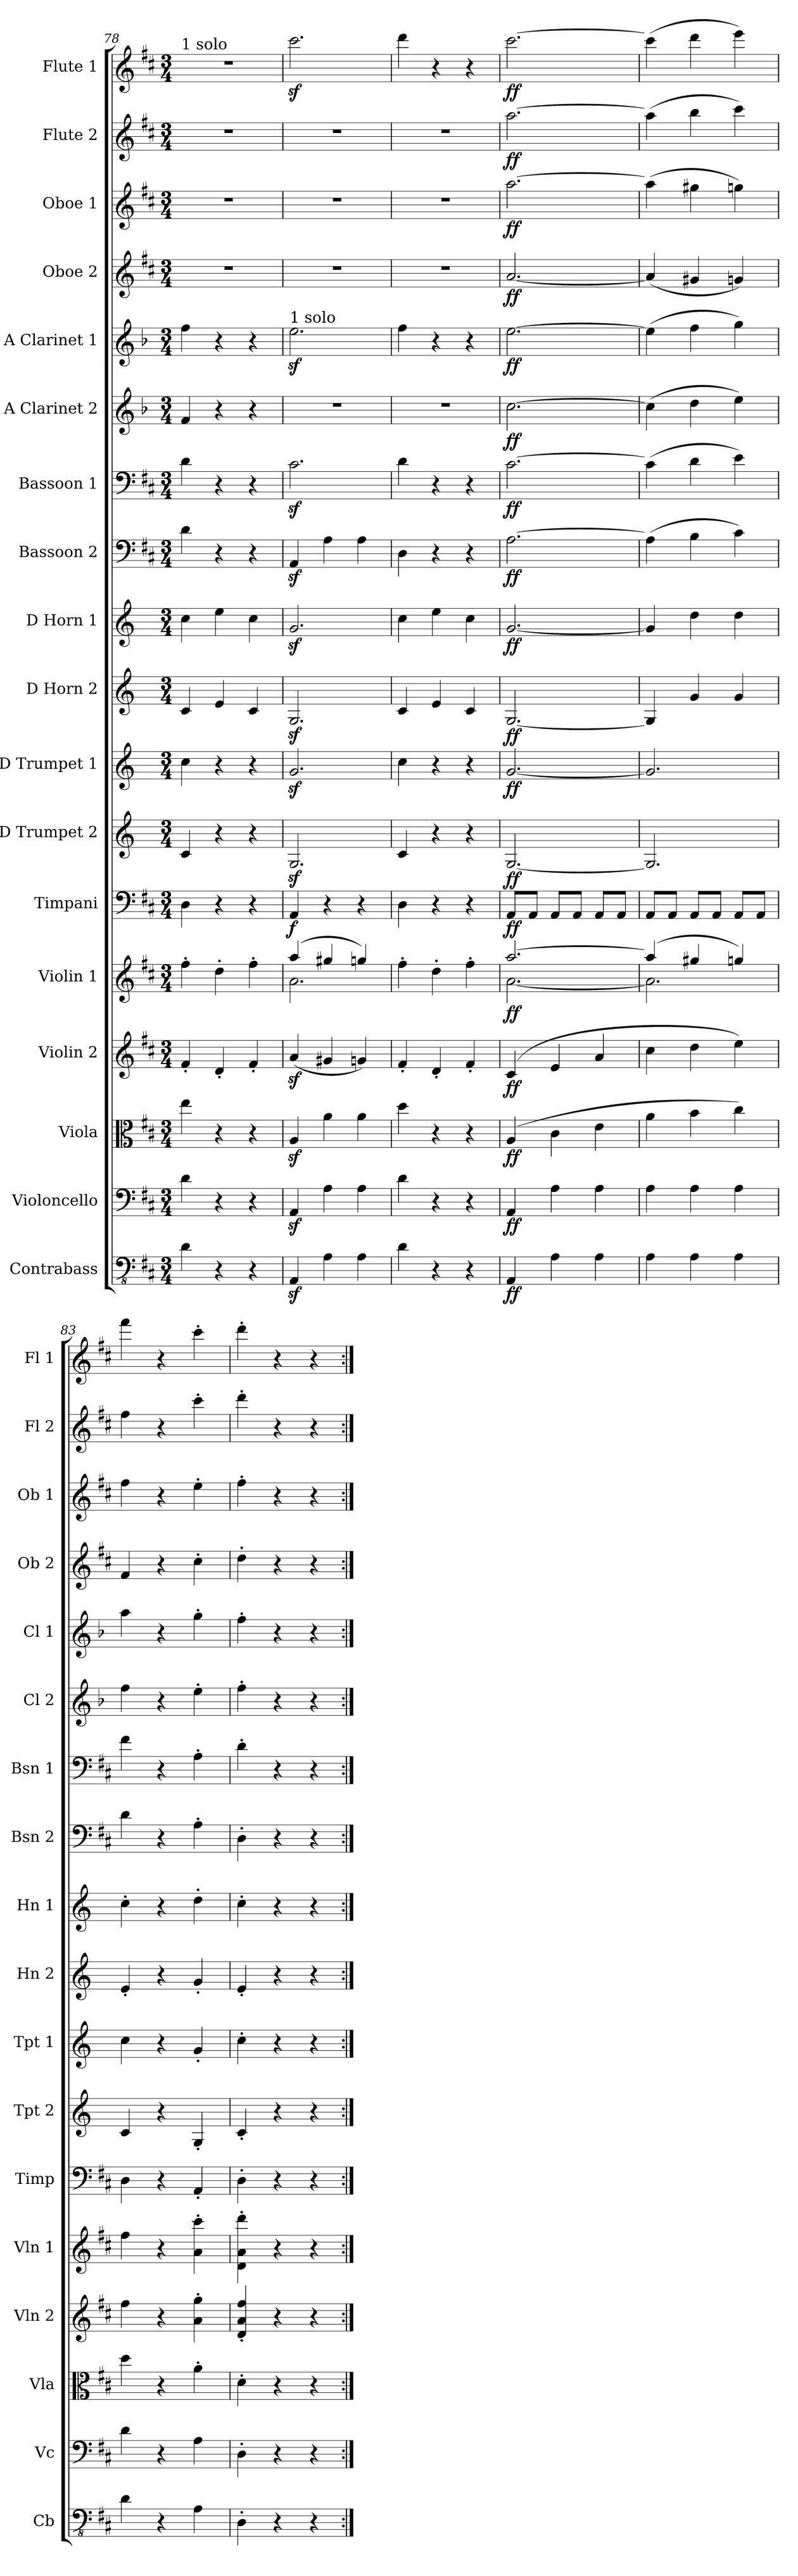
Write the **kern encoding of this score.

**kern	**dynam	**kern	**dynam	**kern	**dynam	**kern	**dynam	**kern	**dynam	**kern	**dynam	**kern	**dynam	**kern	**dynam	**kern	**dynam	**kern	**dynam	**kern	**dynam	**kern	**dynam	**kern	**dynam	**kern	**dynam	**kern	**dynam	**kern	**dynam	**kern	**dynam	**kern	**dynam
*part18	*part18	*part17	*part17	*part16	*part16	*part15	*part15	*part14	*part14	*part13	*part13	*part12	*part12	*part11	*part11	*part10	*part10	*part9	*part9	*part8	*part8	*part7	*part7	*part6	*part6	*part5	*part5	*part4	*part4	*part3	*part3	*part2	*part2	*part1	*part1
*staff18	*staff18	*staff17	*staff17	*staff16	*staff16	*staff15	*staff15	*staff14	*staff14	*staff13	*staff13	*staff12	*staff12	*staff11	*staff11	*staff10	*staff10	*staff9	*staff9	*staff8	*staff8	*staff7	*staff7	*staff6	*staff6	*staff5	*staff5	*staff4	*staff4	*staff3	*staff3	*staff2	*staff2	*staff1	*staff1
*I"Contrabass	*	*I"Violoncello	*	*I"Viola	*	*I"Violin 2	*	*I"Violin 1	*	*I"Timpani	*	*I"D Trumpet 2	*	*I"D Trumpet 1	*	*I"D Horn 2	*	*I"D Horn 1	*	*I"Bassoon 2	*	*I"Bassoon 1	*	*I"A Clarinet 2	*	*I"A Clarinet 1	*	*I"Oboe 2	*	*I"Oboe 1	*	*I"Flute 2	*	*I"Flute 1	*
*I'Cb	*	*I'Vc	*	*I'Vla	*	*I'Vln 2	*	*I'Vln 1	*	*I'Timp	*	*I'Tpt 2	*	*I'Tpt 1	*	*I'Hn 2	*	*I'Hn 1	*	*I'Bsn 2	*	*I'Bsn 1	*	*I'Cl 2	*	*I'Cl 1	*	*I'Ob 2	*	*I'Ob 1	*	*I'Fl 2	*	*I'Fl 1	*
*clefFv4	*	*clefF4	*	*clefC3	*	*clefG2	*	*clefG2	*	*clefF4	*	*clefG2	*	*clefG2	*	*clefG2	*	*clefG2	*	*clefF4	*	*clefF4	*	*clefG2	*	*clefG2	*	*clefG2	*	*clefG2	*	*clefG2	*	*clefG2	*
*	*	*	*	*	*	*	*	*	*	*	*	*ITrd-1c-2	*	*ITrd-1c-2	*	*ITrd6c10	*	*ITrd6c10	*	*	*	*	*	*ITrd2c3	*	*ITrd2c3	*	*	*	*	*	*	*	*	*
*k[f#c#]	*	*k[f#c#]	*	*k[f#c#]	*	*k[f#c#]	*	*k[f#c#]	*	*k[f#c#]	*	*k[f#c#]	*	*k[f#c#]	*	*k[f#c#]	*	*k[f#c#]	*	*k[f#c#]	*	*k[f#c#]	*	*k[f#c#]	*	*k[f#c#]	*	*k[f#c#]	*	*k[f#c#]	*	*k[f#c#]	*	*k[f#c#]	*
*M3/4	*	*M3/4	*	*M3/4	*	*M3/4	*	*M3/4	*	*M3/4	*	*M3/4	*	*M3/4	*	*M3/4	*	*M3/4	*	*M3/4	*	*M3/4	*	*M3/4	*	*M3/4	*	*M3/4	*	*M3/4	*	*M3/4	*	*M3/4	*
=78	=78	=78	=78	=78	=78	=78	=78	=78	=78	=78	=78	=78	=78	=78	=78	=78	=78	=78	=78	=78	=78	=78	=78	=78	=78	=78	=78	=78	=78	=78	=78	=78	=78	=78	=78
!	!	!	!	!	!	!	!	!	!	!	!	!	!	!	!	!	!	!	!	!	!	!	!	!	!	!	!	!	!	!	!	!	!	!LO:TX:a:t=1 solo	!
4D\	.	4d\	.	4ee\	.	4f#'/	.	4ff#'\	.	4D\	.	4d/	.	4dd\	.	4D/	.	4d\	.	4d\	.	4d\	.	4d/	.	4dd\	.	2.r	.	2.r	.	2.r	.	2.r	.
4r	.	4r	.	4r	.	4d'/	.	4dd'\	.	4r	.	4r	.	4r	.	4F#/	.	4f#\	.	4r	.	4r	.	4r	.	4r	.	.	.	.	.	.	.	.	.
4r	.	4r	.	4r	.	4f#'/	.	4ff#'\	.	4r	.	4r	.	4r	.	4D/	.	4d\	.	4r	.	4r	.	4r	.	4r	.	.	.	.	.	.	.	.	.
=79	=79	=79	=79	=79	=79	=79	=79	=79	=79	=79	=79	=79	=79	=79	=79	=79	=79	=79	=79	=79	=79	=79	=79	=79	=79	=79	=79	=79	=79	=79	=79	=79	=79	=79	=79
*	*	*	*	*	*	*	*	*^	*	*	*	*	*	*	*	*	*	*	*	*	*	*	*	*	*	*	*	*	*	*	*	*	*	*	*
!	!	!	!	!	!	!	!	!	!	!	!	!	!	!	!	!	!	!	!	!	!	!	!	!	!	!	!LO:TX:a:t=1 solo	!	!	!	!	!	!	!	!	!
!	!	!	!	!	!	!	!	!	!	!LO:DY:b	!	!	!	!	!	!	!	!	!	!	!	!	!	!	!	!	!	!	!	!	!	!	!	!	!	!
!	!	!	!	!	!	!	!	!	!	!LO:DY:n=1:b	!	!LO:DY:b	!	!	!	!	!	!	!	!	!	!	!	!	!	!	!	!	!	!	!	!	!	!	!	!
4AAAz</	.	4AAz</	.	4Az</	.	(4az</	.	(4aa/	2.a\	sf sf	4AA/	f	2.Az</	.	2.az</	.	2.AAz</	.	2.Az</	.	4AAz</	.	2.c#z<\	.	2.r	.	2.cc#z<\	.	2.r	.	2.r	.	2.r	.	2.ccc#z<\	.
4AA\	.	4A\	.	4a\	.	4g#X/	.	4gg#X/	.	.	4r	.	.	.	.	.	.	.	.	.	4A\	.	.	.	.	.	.	.	.	.	.	.	.	.	.	.
4AA\	.	4A\	.	4a\	.	4gn/)	.	4ggn/)	.	.	4r	.	.	.	.	.	.	.	.	.	4A\	.	.	.	.	.	.	.	.	.	.	.	.	.	.	.
*	*	*	*	*	*	*	*	*v	*v	*	*	*	*	*	*	*	*	*	*	*	*	*	*	*	*	*	*	*	*	*	*	*	*	*	*	*
=80	=80	=80	=80	=80	=80	=80	=80	=80	=80	=80	=80	=80	=80	=80	=80	=80	=80	=80	=80	=80	=80	=80	=80	=80	=80	=80	=80	=80	=80	=80	=80	=80	=80	=80	=80
4D\	.	4d\	.	4dd\	.	4f#'/	.	4ff#'\	.	4D\	.	4d/	.	4dd\	.	4D/	.	4d\	.	4D\	.	4d\	.	2.r	.	4dd\	.	2.r	.	2.r	.	2.r	.	4ddd\	.
4r	.	4r	.	4r	.	4d'/	.	4dd'\	.	4r	.	4r	.	4r	.	4F#/	.	4f#\	.	4r	.	4r	.	.	.	4r	.	.	.	.	.	.	.	4r	.
4r	.	4r	.	4r	.	4f#'/	.	4ff#'\	.	4r	.	4r	.	4r	.	4D/	.	4d\	.	4r	.	4r	.	.	.	4r	.	.	.	.	.	.	.	4r	.
!!LO:PB:g=z
=81	=81	=81	=81	=81	=81	=81	=81	=81	=81	=81	=81	=81	=81	=81	=81	=81	=81	=81	=81	=81	=81	=81	=81	=81	=81	=81	=81	=81	=81	=81	=81	=81	=81	=81	=81
*	*	*	*	*	*	*	*	*^	*	*	*	*	*	*	*	*	*	*	*	*	*	*	*	*	*	*	*	*	*	*	*	*	*	*	*
!	!LO:DY:b	!	!LO:DY:b	!	!LO:DY:b	!	!LO:DY:b	!	!	!LO:DY:b	!	!LO:DY:b	!	!LO:DY:b	!	!LO:DY:b	!	!LO:DY:b	!	!LO:DY:b	!	!LO:DY:b	!	!LO:DY:b	!	!LO:DY:b	!	!LO:DY:b	!	!LO:DY:b	!	!LO:DY:b	!	!LO:DY:b	!	!LO:DY:b
4AAA/	ff	4AA/	ff	(4A/	ff	(4c#/	ff	[2.aa/	[2.a\	ff	8AA/L	ff	[2.A/	ff	[2.a/	ff	[2.AA/	ff	[2.A/	ff	[2.A\	ff	[2.c#\	ff	[2.a\	ff	[2.cc#\	ff	[2.a/	ff	[2.aa\	ff	[2.aa\	ff	[2.ccc#\	ff
.	.	.	.	.	.	.	.	.	.	.	8AA/J	.	.	.	.	.	.	.	.	.	.	.	.	.	.	.	.	.	.	.	.	.	.	.	.	.
4AA\	.	4A\	.	4c#\	.	4e/	.	.	.	.	8AA/L	.	.	.	.	.	.	.	.	.	.	.	.	.	.	.	.	.	.	.	.	.	.	.	.	.
.	.	.	.	.	.	.	.	.	.	.	8AA/J	.	.	.	.	.	.	.	.	.	.	.	.	.	.	.	.	.	.	.	.	.	.	.	.	.
4AA\	.	4A\	.	4e\	.	4a/	.	.	.	.	8AA/L	.	.	.	.	.	.	.	.	.	.	.	.	.	.	.	.	.	.	.	.	.	.	.	.	.
.	.	.	.	.	.	.	.	.	.	.	8AA/J	.	.	.	.	.	.	.	.	.	.	.	.	.	.	.	.	.	.	.	.	.	.	.	.	.
=82	=82	=82	=82	=82	=82	=82	=82	=82	=82	=82	=82	=82	=82	=82	=82	=82	=82	=82	=82	=82	=82	=82	=82	=82	=82	=82	=82	=82	=82	=82	=82	=82	=82	=82	=82	=82
4AA\	.	4A\	.	4a\	.	4cc#\	.	(4aa/]	2.a\]	.	8AA/L	.	2.A/]	.	2.a/]	.	4AA/]	.	4A/]	.	(4A\]	.	(4c#\]	.	(4a\]	.	(4cc#\]	.	(4a/]	.	(4aa\]	.	(4aa\]	.	(4ccc#\]	.
.	.	.	.	.	.	.	.	.	.	.	8AA/J	.	.	.	.	.	.	.	.	.	.	.	.	.	.	.	.	.	.	.	.	.	.	.	.	.
4AA\	.	4A\	.	4b\	.	4dd\	.	4gg#X/	.	.	8AA/L	.	.	.	.	.	4A/	.	4e\	.	4B\	.	4d\	.	4b\	.	4dd\	.	4g#X/	.	4gg#X\	.	4bb\	.	4ddd\	.
.	.	.	.	.	.	.	.	.	.	.	8AA/J	.	.	.	.	.	.	.	.	.	.	.	.	.	.	.	.	.	.	.	.	.	.	.	.	.
4AA\	.	4A\	.	4cc#\)	.	4ee\)	.	4ggn/)	.	.	8AA/L	.	.	.	.	.	4A/	.	4e\	.	4c#\)	.	4e\)	.	4cc#\)	.	4ee\)	.	4gn/)	.	4ggn\)	.	4ccc#\)	.	4eee\)	.
.	.	.	.	.	.	.	.	.	.	.	8AA/J	.	.	.	.	.	.	.	.	.	.	.	.	.	.	.	.	.	.	.	.	.	.	.	.	.
*	*	*	*	*	*	*	*	*v	*v	*	*	*	*	*	*	*	*	*	*	*	*	*	*	*	*	*	*	*	*	*	*	*	*	*	*	*
=83	=83	=83	=83	=83	=83	=83	=83	=83	=83	=83	=83	=83	=83	=83	=83	=83	=83	=83	=83	=83	=83	=83	=83	=83	=83	=83	=83	=83	=83	=83	=83	=83	=83	=83	=83
4D\	.	4d\	.	4dd\	.	4ff#\	.	4ff#\	.	4D\	.	4d/	.	4dd\	.	4F#'/	.	4d'\	.	4d\	.	4f#\	.	4dd\	.	4ff#\	.	4f#/	.	4ff#\	.	4ff#\	.	4fff#\	.
4r	.	4r	.	4r	.	4r	.	4r	.	4r	.	4r	.	4r	.	4r	.	4r	.	4r	.	4r	.	4r	.	4r	.	4r	.	4r	.	4r	.	4r	.
4AA\	.	4A\	.	4a'\	.	4a\' 4gg\'	.	4a\' 4ccc#\'	.	4AA'/	.	4A'/	.	4a'/	.	4A'/	.	4e'\	.	4A'\	.	4A'\	.	4cc#'\	.	4ee'\	.	4cc#'\	.	4ee'\	.	4ccc#'\	.	4ccc#'\	.
=84	=84	=84	=84	=84	=84	=84	=84	=84	=84	=84	=84	=84	=84	=84	=84	=84	=84	=84	=84	=84	=84	=84	=84	=84	=84	=84	=84	=84	=84	=84	=84	=84	=84	=84	=84
4DD'\	.	4D'\	.	4d'\	.	4d/' 4a/' 4ff#/'	.	4d\' 4a\' 4ddd\'	.	4D'\	.	4d'/	.	4dd'\	.	4F#'/	.	4d'\	.	4D'\	.	4d'\	.	4dd'\	.	4dd'\	.	4dd'\	.	4ff#'\	.	4ddd'\	.	4ddd'\	.
4r	.	4r	.	4r	.	4r	.	4r	.	4r	.	4r	.	4r	.	4r	.	4r	.	4r	.	4r	.	4r	.	4r	.	4r	.	4r	.	4r	.	4r	.
4r	.	4r	.	4r	.	4r	.	4r	.	4r	.	4r	.	4r	.	4r	.	4r	.	4r	.	4r	.	4r	.	4r	.	4r	.	4r	.	4r	.	4r	.
=:|!	=:|!	=:|!	=:|!	=:|!	=:|!	=:|!	=:|!	=:|!	=:|!	=:|!	=:|!	=:|!	=:|!	=:|!	=:|!	=:|!	=:|!	=:|!	=:|!	=:|!	=:|!	=:|!	=:|!	=:|!	=:|!	=:|!	=:|!	=:|!	=:|!	=:|!	=:|!	=:|!	=:|!	=:|!	=:|!
*-	*-	*-	*-	*-	*-	*-	*-	*-	*-	*-	*-	*-	*-	*-	*-	*-	*-	*-	*-	*-	*-	*-	*-	*-	*-	*-	*-	*-	*-	*-	*-	*-	*-	*-	*-
